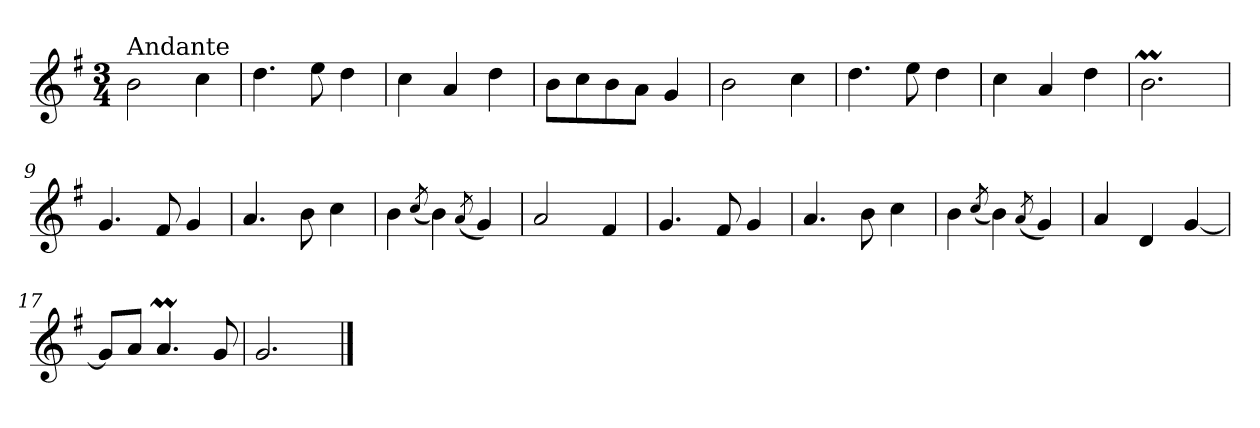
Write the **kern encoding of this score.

**kern
*part1
*staff1
*clefG2
*k[f#]
*G:
*M3/4
=1
!LO:TX:a:t=Andante
2b\
4cc\
=2
4.dd\
8ee\
4dd\
=3
4cc\
4a/
4dd\
=4
8b\L
8cc\
8b\
8a\J
4g/
=5
2b\
4cc\
=6
4.dd\
8ee\
4dd\
=7
4cc\
4a/
4dd\
!!LO:LB:g=z
=8
2.bm\
=9
4.g/
8f#/
4g/
=10
4.a/
8b\
4cc\
=11
4b\
(<8qcc/
4b\)
(<8qa/
4g/)
=12
2a/
4f#/
=13
4.g/
8f#/
4g/
=14
4.a/
8b\
4cc\
=15
4b\
(<8qcc/
4b\)
(<8qa/
4g/)
!!LO:LB:g=z
=16
4a/
4d/
[4g/
=17
8g/L]
8a/J
4.aM/
8g/
=18
2.g/
==
*-
